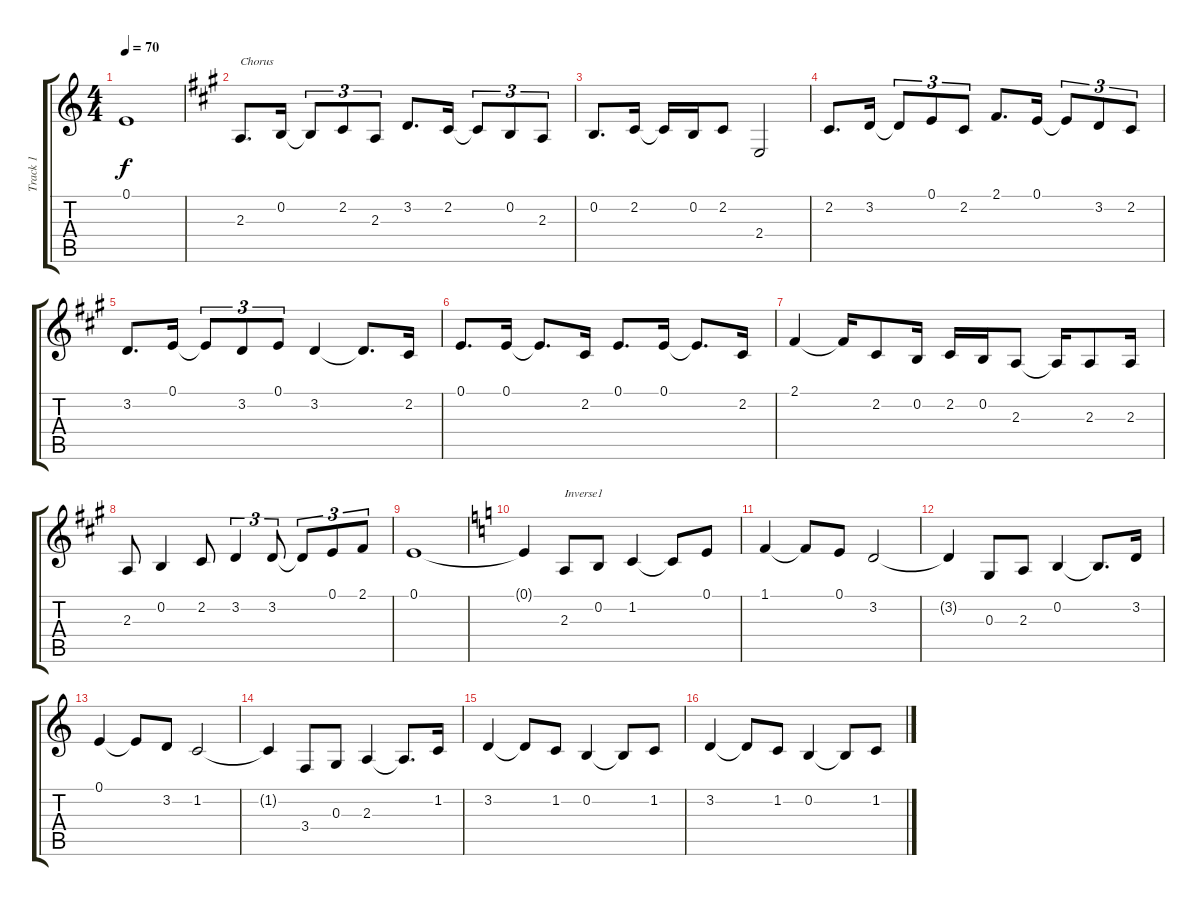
\track ("Track 1" "Track 1") {instrument trumpet}
\staff {score tabs}
\tuning (E4 B3 G3 D3 A2 E2) {hide}
\ts (4 4)
\tempo 70
\clef g2
\ks c
0.1.1{dy f} |
\ks a
2.3.8{d txt "Chorus"} 0.2.16 0.2{t}.8{tu (3 2)} 2.2.8{tu (3 2)} 2.3.8{tu (3 2)} 3.2.8{d} 2.2.16 2.2{t}.8{tu (3 2)} 0.2.8{tu (3 2)} 2.3.8{tu (3 2)} |
0.2.8{d} 2.2.16 2.2{t}.16 0.2.16 2.2.8 2.4.2 |
2.2.8{d} 3.2.16 3.2{t}.8{tu (3 2)} 0.1.8{tu (3 2)} 2.2.8{tu (3 2)} 2.1.8{d} 0.1.16 0.1{t}.8{tu (3 2)} 3.2.8{tu (3 2)} 2.2.8{tu (3 2)} |
3.2.8{d} 0.1.16 0.1{t}.8{tu (3 2)} 3.2.8{tu (3 2)} 0.1.8{tu (3 2)} 3.2.4 3.2{t}.8{d} 2.2.16 |
0.1.8{d} 0.1.16 0.1{t}.8{d} 2.2.16 0.1.8{d} 0.1.16 0.1{t}.8{d} 2.2.16 |
2.1.4 2.1{t}.16 2.2.8 0.2.16 2.2.16 0.2.16 2.3.8 2.3{t}.16 2.3.8 2.3.16 |
2.3.8 0.2.4 2.2.8 3.2.4{tu (3 2)} 3.2.8{tu (3 2)} 3.2{t}.8{tu (3 2)} 0.1.8{tu (3 2)} 2.1.8{tu (3 2)} |
0.1.1 |
\ks aminor
0.1{t}.4 2.3.8{txt "Inverse1"} 0.2.8 1.2.4 1.2{t}.8 0.1.8 |
1.1.4 1.1{t}.8 0.1.8 3.2.2 |
3.2{t}.4 0.3.8 2.3.8 0.2.4 0.2{t}.8{d} 3.2.16 |
0.1.4 0.1{t}.8 3.2.8 1.2.2 |
1.2{t}.4 3.4.8 0.3.8 2.3.4 2.3{t}.8{d} 1.2.16 |
3.2.4 3.2{t}.8 1.2.8 0.2.4 0.2{t}.8 1.2.8 |
3.2.4 3.2{t}.8 1.2.8 0.2.4 0.2{t}.8 1.2.8
